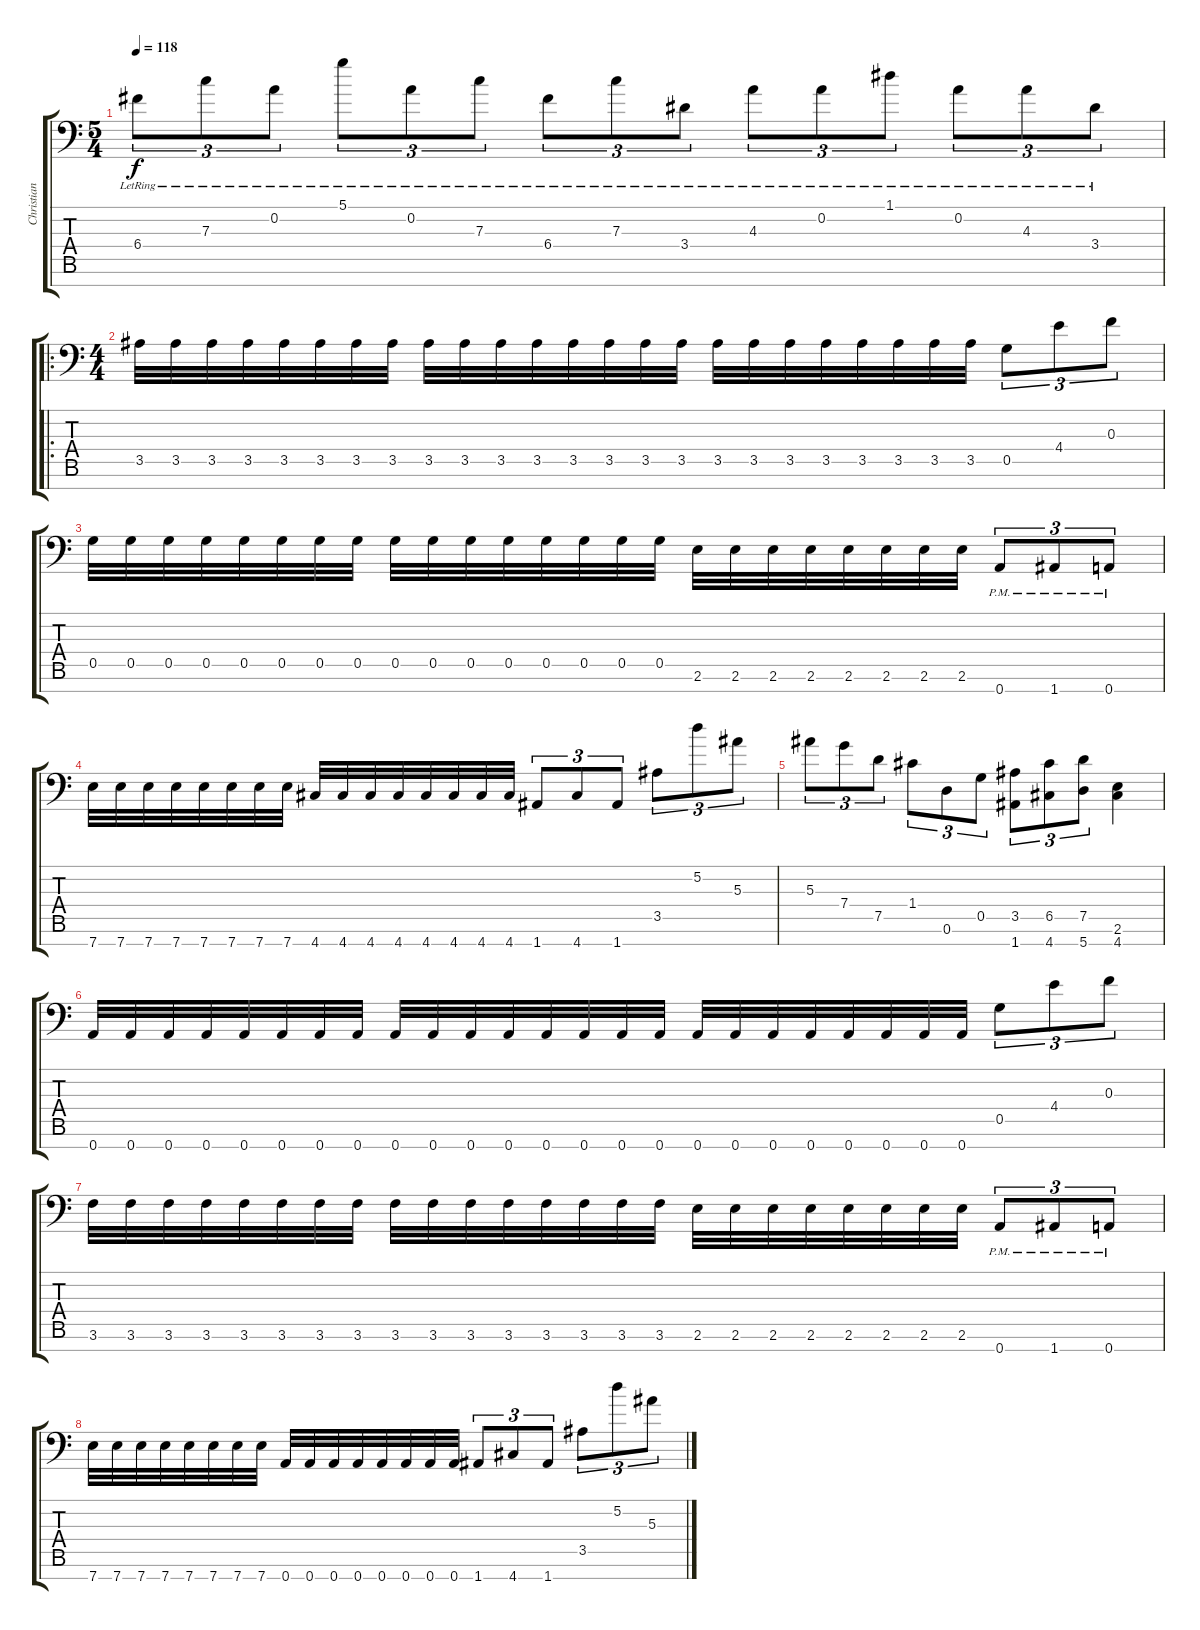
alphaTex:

\track ("Christian Muenzner" "Christian ") {instrument distortionguitar}
\staff {score tabs}
\tuning (D4 A3 F3 C3 G2 D2 A1) {hide}
\ts (5 4)
\tempo 118
\clef f4
\ks c
6.4{lr}.8{tu (3 2) dy f} 7.3{lr}.8{tu (3 2)} 0.2{lr}.8{tu (3 2)} 5.1{lr}.8{tu (3 2)} 0.2{lr}.8{tu (3 2)} 7.3{lr}.8{tu (3 2)} 6.4{lr}.8{tu (3 2)} 7.3{lr}.8{tu (3 2)} 3.4{lr}.8{tu (3 2)} 4.3{lr}.8{tu (3 2)} 0.2{lr}.8{tu (3 2)} 1.1{lr}.8{tu (3 2)} 0.2{lr}.8{tu (3 2)} 4.3{lr}.8{tu (3 2)} 3.4{lr}.8{tu (3 2)} |
\ro
\ts (4 4)
3.5.32 3.5.32 3.5.32 3.5.32 3.5.32 3.5.32 3.5.32 3.5.32 3.5.32 3.5.32 3.5.32 3.5.32 3.5.32 3.5.32 3.5.32 3.5.32 3.5.32 3.5.32 3.5.32 3.5.32 3.5.32 3.5.32 3.5.32 3.5.32 0.5.8{tu (3 2)} 4.4.8{tu (3 2)} 0.3.8{tu (3 2)} |
0.5.32 0.5.32 0.5.32 0.5.32 0.5.32 0.5.32 0.5.32 0.5.32 0.5.32 0.5.32 0.5.32 0.5.32 0.5.32 0.5.32 0.5.32 0.5.32 2.6.32 2.6.32 2.6.32 2.6.32 2.6.32 2.6.32 2.6.32 2.6.32 0.7{pm}.8{tu (3 2)} 1.7{pm}.8{tu (3 2)} 0.7{pm}.8{tu (3 2)} |
7.7.32 7.7.32 7.7.32 7.7.32 7.7.32 7.7.32 7.7.32 7.7.32 4.7.32 4.7.32 4.7.32 4.7.32 4.7.32 4.7.32 4.7.32 4.7.32 1.7.8{tu (3 2)} 4.7.8{tu (3 2)} 1.7.8{tu (3 2)} 3.5.8{tu (3 2)} 5.2.8{tu (3 2)} 5.3.8{tu (3 2)} |
5.3.8{tu (3 2)} 7.4.8{tu (3 2)} 7.5.8{tu (3 2)} 1.4.8{tu (3 2)} 0.6.8{tu (3 2)} 0.5.8{tu (3 2)} (3.5 1.7).8{tu (3 2)} (6.5 4.7).8{tu (3 2)} (7.5 5.7).8{tu (3 2)} (2.6 4.7).4 |
0.7.32 0.7.32 0.7.32 0.7.32 0.7.32 0.7.32 0.7.32 0.7.32 0.7.32 0.7.32 0.7.32 0.7.32 0.7.32 0.7.32 0.7.32 0.7.32 0.7.32 0.7.32 0.7.32 0.7.32 0.7.32 0.7.32 0.7.32 0.7.32 0.5.8{tu (3 2)} 4.4.8{tu (3 2)} 0.3.8{tu (3 2)} |
3.6.32 3.6.32 3.6.32 3.6.32 3.6.32 3.6.32 3.6.32 3.6.32 3.6.32 3.6.32 3.6.32 3.6.32 3.6.32 3.6.32 3.6.32 3.6.32 2.6.32 2.6.32 2.6.32 2.6.32 2.6.32 2.6.32 2.6.32 2.6.32 0.7{pm}.8{tu (3 2)} 1.7{pm}.8{tu (3 2)} 0.7{pm}.8{tu (3 2)} |
7.7.32 7.7.32 7.7.32 7.7.32 7.7.32 7.7.32 7.7.32 7.7.32 0.7.32 0.7.32 0.7.32 0.7.32 0.7.32 0.7.32 0.7.32 0.7.32 1.7.8{tu (3 2)} 4.7.8{tu (3 2)} 1.7.8{tu (3 2)} 3.5.8{tu (3 2)} 5.2.8{tu (3 2)} 5.3.8{tu (3 2)}
